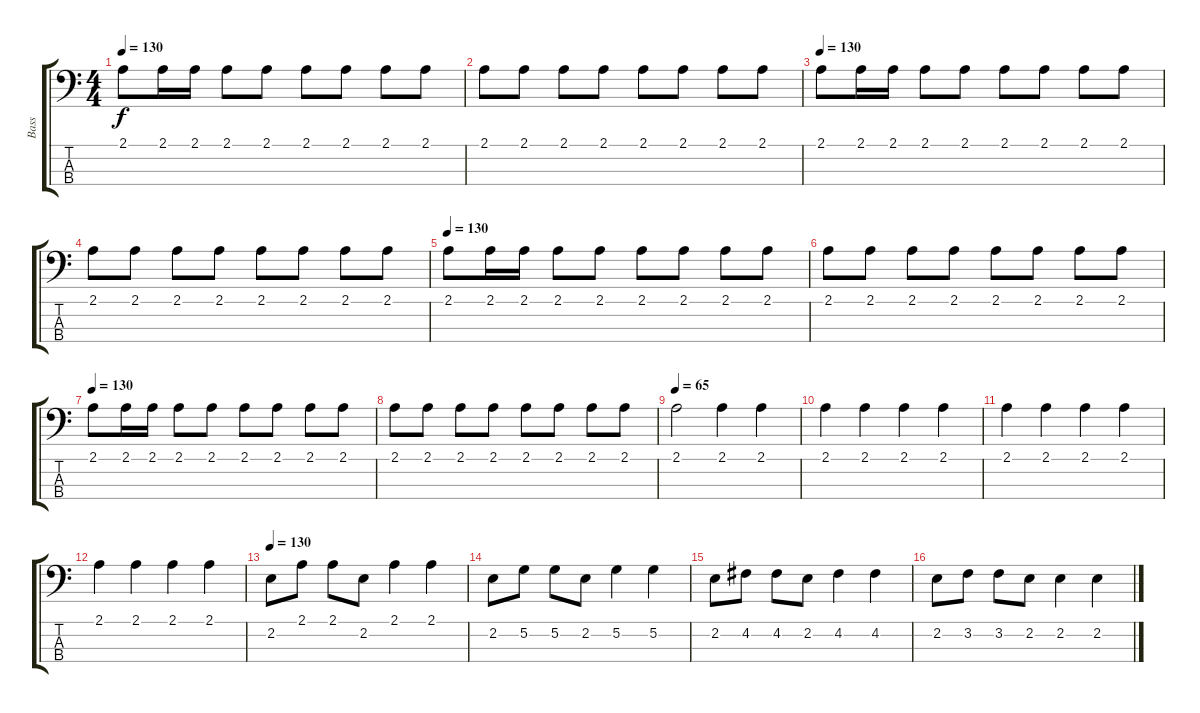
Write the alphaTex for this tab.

\track ("Bass" "Bass") {instrument electricbassfinger}
\staff {score tabs}
\tuning (G2 D2 A1 E1) {hide}
\ts (4 4)
\tempo 130
\clef f4
\ks c
2.1.8{dy f} 2.1.16 2.1.16 2.1.8 2.1.8 2.1.8 2.1.8 2.1.8 2.1.8 |
2.1.8 2.1.8 2.1.8 2.1.8 2.1.8 2.1.8 2.1.8 2.1.8 |
\tempo 130
2.1.8 2.1.16 2.1.16 2.1.8 2.1.8 2.1.8 2.1.8 2.1.8 2.1.8 |
2.1.8 2.1.8 2.1.8 2.1.8 2.1.8 2.1.8 2.1.8 2.1.8 |
\tempo 130
2.1.8 2.1.16 2.1.16 2.1.8 2.1.8 2.1.8 2.1.8 2.1.8 2.1.8 |
2.1.8 2.1.8 2.1.8 2.1.8 2.1.8 2.1.8 2.1.8 2.1.8 |
\tempo 130
2.1.8 2.1.16 2.1.16 2.1.8 2.1.8 2.1.8 2.1.8 2.1.8 2.1.8 |
2.1.8 2.1.8 2.1.8 2.1.8 2.1.8 2.1.8 2.1.8 2.1.8 |
\tempo 65
2.1.2 2.1.4 2.1.4 |
2.1.4 2.1.4 2.1.4 2.1.4 |
2.1.4 2.1.4 2.1.4 2.1.4 |
2.1.4 2.1.4 2.1.4 2.1.4 |
\tempo 130
2.2.8 2.1.8 2.1.8 2.2.8 2.1.4 2.1.4 |
2.2.8 5.2.8 5.2.8 2.2.8 5.2.4 5.2.4 |
2.2.8 4.2.8 4.2.8 2.2.8 4.2.4 4.2.4 |
2.2.8 3.2.8 3.2.8 2.2.8 2.2.4 2.2.4
